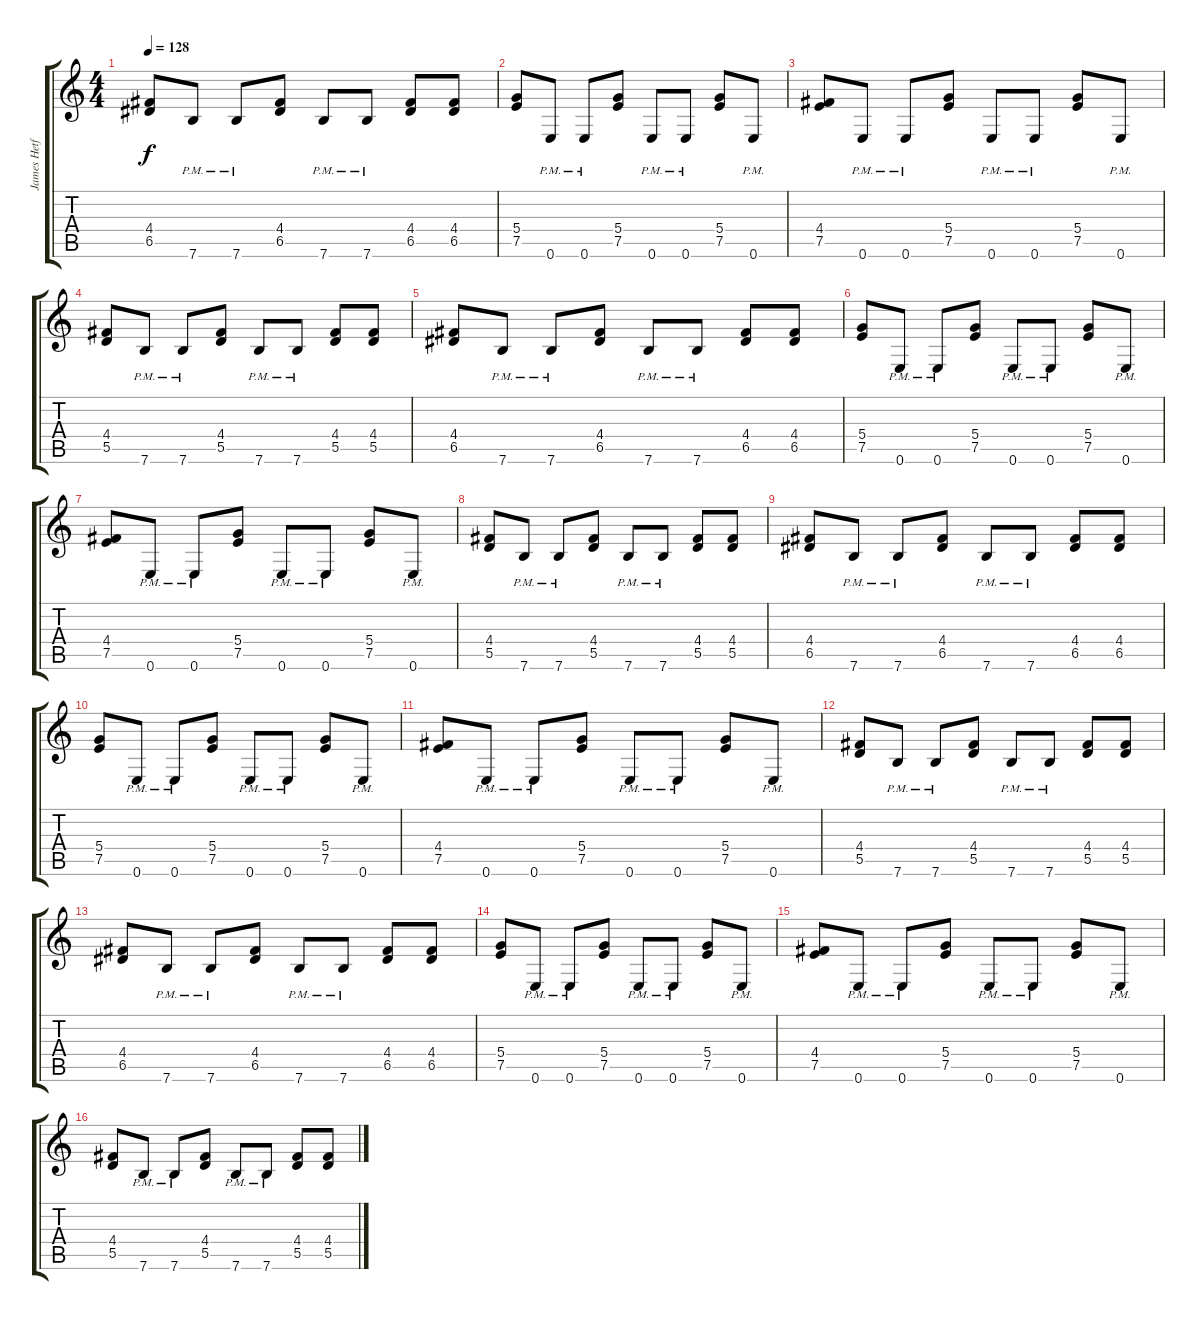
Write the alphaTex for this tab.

\track ("James Hetfield 2" "James Hetf") {instrument distortionguitar}
\staff {score tabs}
\tuning (E4 B3 G3 D3 A2 E2) {hide}
\ts (4 4)
\tempo 128
\clef g2
\ks c
(4.4 6.5).8{dy f} 7.6{pm}.8 7.6{pm}.8 (4.4 6.5).8 7.6{pm}.8 7.6{pm}.8 (4.4 6.5).8 (4.4 6.5).8 |
(5.4 7.5).8 0.6{pm}.8 0.6{pm}.8 (5.4 7.5).8 0.6{pm}.8 0.6{pm}.8 (5.4 7.5).8 0.6{pm}.8 |
(4.4 7.5).8 0.6{pm}.8 0.6{pm}.8 (5.4 7.5).8 0.6{pm}.8 0.6{pm}.8 (5.4 7.5).8 0.6{pm}.8 |
(4.4 5.5).8 7.6{pm}.8 7.6{pm}.8 (4.4 5.5).8 7.6{pm}.8 7.6{pm}.8 (4.4 5.5).8 (4.4 5.5).8 |
(4.4 6.5).8 7.6{pm}.8 7.6{pm}.8 (4.4 6.5).8 7.6{pm}.8 7.6{pm}.8 (4.4 6.5).8 (4.4 6.5).8 |
(5.4 7.5).8 0.6{pm}.8 0.6{pm}.8 (5.4 7.5).8 0.6{pm}.8 0.6{pm}.8 (5.4 7.5).8 0.6{pm}.8 |
(4.4 7.5).8 0.6{pm}.8 0.6{pm}.8 (5.4 7.5).8 0.6{pm}.8 0.6{pm}.8 (5.4 7.5).8 0.6{pm}.8 |
(4.4 5.5).8 7.6{pm}.8 7.6{pm}.8 (4.4 5.5).8 7.6{pm}.8 7.6{pm}.8 (4.4 5.5).8 (4.4 5.5).8 |
(4.4 6.5).8 7.6{pm}.8 7.6{pm}.8 (4.4 6.5).8 7.6{pm}.8 7.6{pm}.8 (4.4 6.5).8 (4.4 6.5).8 |
(5.4 7.5).8 0.6{pm}.8 0.6{pm}.8 (5.4 7.5).8 0.6{pm}.8 0.6{pm}.8 (5.4 7.5).8 0.6{pm}.8 |
(4.4 7.5).8 0.6{pm}.8 0.6{pm}.8 (5.4 7.5).8 0.6{pm}.8 0.6{pm}.8 (5.4 7.5).8 0.6{pm}.8 |
(4.4 5.5).8 7.6{pm}.8 7.6{pm}.8 (4.4 5.5).8 7.6{pm}.8 7.6{pm}.8 (4.4 5.5).8 (4.4 5.5).8 |
(4.4 6.5).8 7.6{pm}.8 7.6{pm}.8 (4.4 6.5).8 7.6{pm}.8 7.6{pm}.8 (4.4 6.5).8 (4.4 6.5).8 |
(5.4 7.5).8 0.6{pm}.8 0.6{pm}.8 (5.4 7.5).8 0.6{pm}.8 0.6{pm}.8 (5.4 7.5).8 0.6{pm}.8 |
(4.4 7.5).8 0.6{pm}.8 0.6{pm}.8 (5.4 7.5).8 0.6{pm}.8 0.6{pm}.8 (5.4 7.5).8 0.6{pm}.8 |
(4.4 5.5).8 7.6{pm}.8 7.6{pm}.8 (4.4 5.5).8 7.6{pm}.8 7.6{pm}.8 (4.4 5.5).8 (4.4 5.5).8
